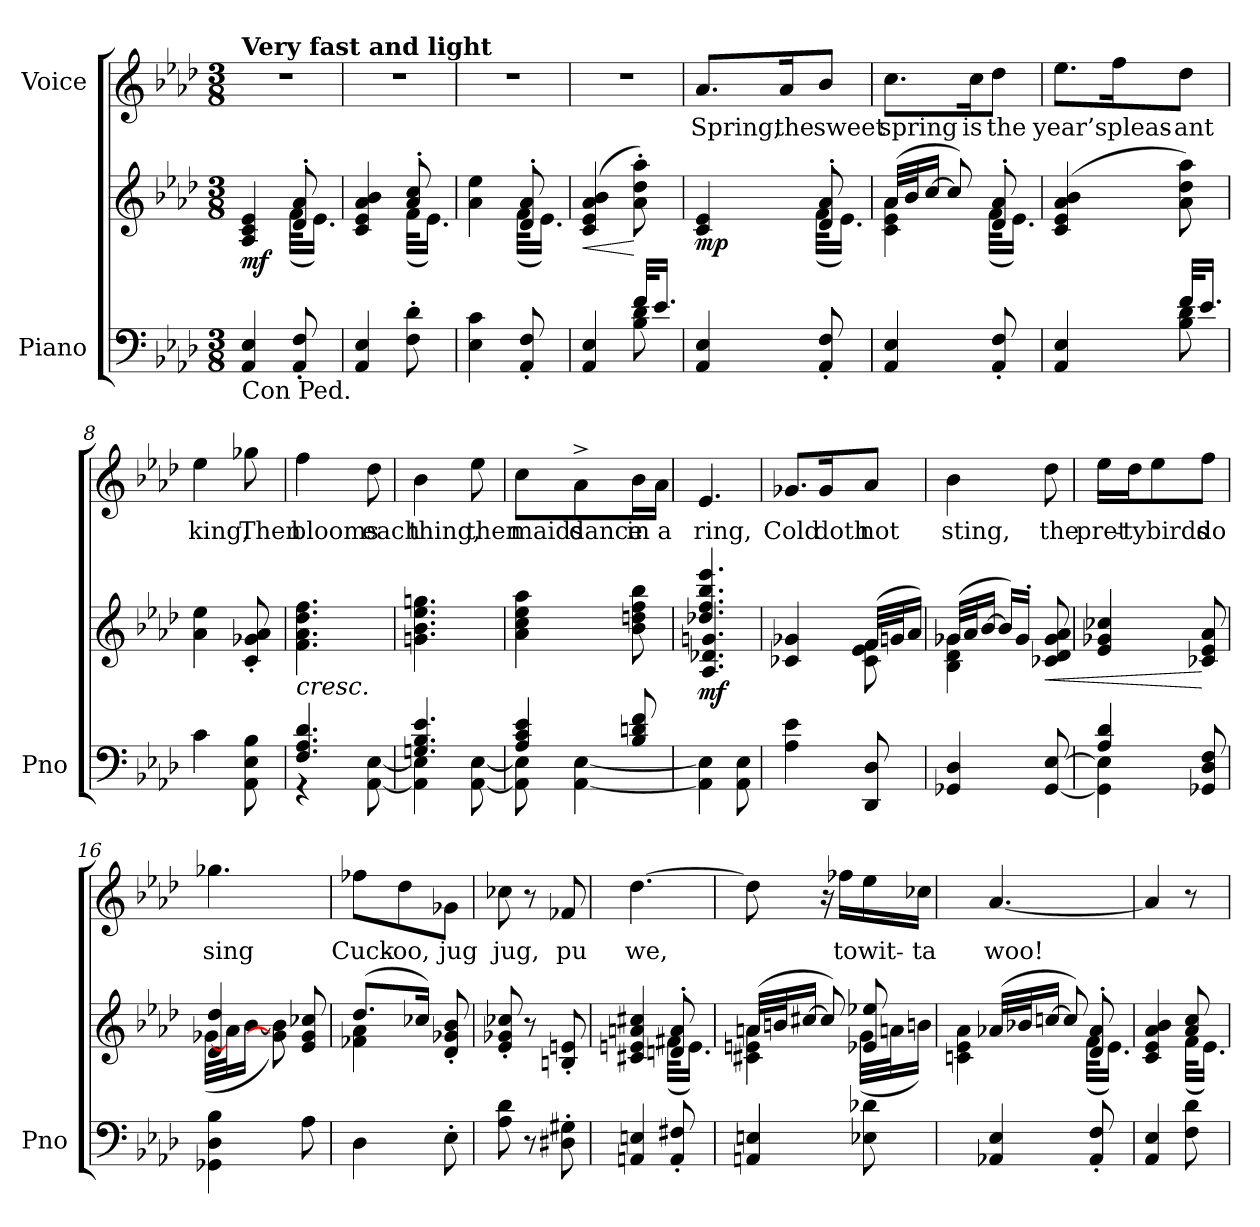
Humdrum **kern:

**kern	**kern	**dynam	**kern	**text
*part2	*part2	*part2	*part1	*part1
*staff3	*staff2	*staff2/3	*staff1	*staff1
*I"Piano	*	*	*I"Voice	*
*I'Pno	*	*	*	*
*clefF4	*clefG2	*	*clefG2	*
*k[b-e-a-d-]	*k[b-e-a-d-]	*	*k[b-e-a-d-]	*
*M3/8	*M3/8	*	*M3/8	*
=1	=1	=1	=1	=1
*	*^	*	*	*
!	!	!	!	!LO:TX:a:B:t=Very fast and light	!
!LO:TX:b:t=Con Ped.	!	!	!	!	!
!	!	!	!LO:DY:b	!	!
4AA-/ 4E-/	4A-/ 4c/ 4e-/	4ryy	mf	4.r	.
8AA-/' 8F/'	8d-/' 8a-/'	(32f\KLL	.	.	.
.	.	16.e-\JJ)	.	.	.
=2	=2	=2	=2	=2	=2
4AA-/ 4E-/	4c/ 4e-/ 4a-/ 4b-/	4ryy	.	4.r	.
8F\' 8d-\'	8a-/' 8cc/'	(32f\KLL	.	.	.
.	.	16.e-\JJ)	.	.	.
=3	=3	=3	=3	=3	=3
4E-\ 4c\	4a-\ 4ee-\	4ryy	.	4.r	.
8AA-/' 8F/'	8d-/' 8a-/'	(32f\KLL	.	.	.
.	.	16.e-\JJ)	.	.	.
=4	=4	=4	=4	=4	=4
*^	*	*	*	*	*
!	!	!	!	!LO:HP:b	!	!
*	*	*v	*v	*	*	*
4ryy	4AA-/ 4E-/	(>4c/ 4e-/ 4a-/ 4b-/	<	4.r	.
32f/KLL	8B-\ 8d-\	8a-\'> 8dd-\'> 8aa-\'>)	[	.	.
16.e-/JJ	.	.	.	.	.
*v	*v	*	*	*	*
=5	=5	=5	=5	=5
*	*^	*	*	*
!	!	!	!LO:DY:b	!	!LO:LY:b
4AA-/ 4E-/	4c/ 4e-/	4ryy	mp	8.a-/L	Spring,
!	!	!	!	!	!LO:LY:b
.	.	.	.	16a-/K	the
!	!	!	!	!	!LO:LY:b
8AA-/' 8F/'	8d-/' 8a-/'	(32f\KLL	.	8b-/J	sweet
.	.	16.e-\JJ)	.	.	.
!!LO:LB:g=z
=6	=6	=6	=6	=6	=6
!	!	!	!	!	!LO:LY:b
4AA-/ 4E-/	(32a-/LLL	4c\ 4e-\ 4a-\	.	8.cc\L	spring
.	32b-/J	.	.	.	.
.	[16cc/JJ	.	.	.	.
.	8cc/])	.	.	.	.
!	!	!	!	!	!LO:LY:b
.	.	.	.	16cc\K	is
!	!	!	!	!	!LO:LY:b
8AA-/' 8F/'	8d-/' 8a-/'	(32f\KLL	.	8dd-\J	the
.	.	16.e-\JJ)	.	.	.
=7	=7	=7	=7	=7	=7
*^	*	*	*	*	*
!	!	!	!	!	!	!LO:LY:b
*	*	*v	*v	*	*	*
4ryy	4AA-/ 4E-/	(4c/ 4e-/ 4a-/ 4b-/	.	8.ee-\L	year’s
!	!	!	!	!	!LO:LY:b
.	.	.	.	16ff\K	pleas-
!	!	!	!	!	!LO:LY:b
32f/KLL	8B-\ 8d-\	8a-\ 8dd-\ 8aa-\)	.	8dd-\J	-ant
16.e-/JJ	.	.	.	.	.
*v	*v	*	*	*	*
=8	=8	=8	=8	=8
!	!	!	!	!LO:LY:b
4c\	4a-\ 4ee-\	.	4ee-\	king,
!	!	!	!	!LO:LY:b
8AA-\ 8E-\ 8B-\	8c/' 8g-X/' 8a-/'	.	8gg-X\	Then
=9	=9	=9	=9	=9
*^	*	*	*	*
!	!	!LO:TX:b:i:t=cresc.	!	!	!
!	!	!	!	!	!LO:LY:b
4.F/ 4.A-/ 4.d-/	4r	4.f\ 4.a-\ 4.dd-\ 4.ff\	.	4ff\	blooms
!	!	!	!	!	!LO:LY:b
.	[8AA-\ [8E-\	.	.	8dd-\	each
!!LO:LB:g=z
=10	=10	=10	=10	=10	=10
!	!	!	!	!	!LO:LY:b
4.Gn/ 4.B-/ 4.e-/	4AA-\] 4E-\]	4.gn\ 4.b-\ 4.ee-\ 4.ggn\	.	4b-\	thing,
!	!	!	!	!	!LO:LY:b
.	[8AA-\ [8E-\	.	.	8ee-\	then
=11	=11	=11	=11	=11	=11
!	!	!	!	!	!LO:LY:b
4A-/ 4c/ 4e-/	8AA-\] 8E-\]	4a-\ 4cc\ 4ee-\ 4aa-\	.	8cc\L	maids
!	!	!	!	!	!LO:LY:b
.	[4AA-\ [4E-\	.	.	8a-^>\	dance
!	!	!	!	!	!LO:LY:b
8B-/ 8dn/ 8f/	.	8b-\ 8ddn\ 8ff\ 8bb-\	.	16b-\L	in
!	!	!	!	!	!LO:LY:b
.	.	.	.	16a-\JJ	a
*v	*v	*	*	*	*
=12	=12	=12	=12	=12
*	*^	*	*	*
!	!	!	!LO:DY:b	!	!LO:LY:b
4AA-\] 4E-\]	4.dd-X/ 4.ff/ 4.bb-/ 4.eee-/	4.A-/ 4.d-X/ 4.gn/	mf	4.e-/	ring,
8AA-\ 8E-\	.	.	.	.	.
=13	=13	=13	=13	=13	=13
!	!	!	!LO:DY:b	!	!LO:LY:b
!	!	!	!LO:DY:n=1:b	!	!
4A-\ 4e-\	4c-X/ 4g-X/	4ryy	p other-dynamics	8.g-X/L	Cold
!	!	!	!	!	!LO:LY:b
.	.	.	.	16g-/K	doth
!	!	!	!	!	!LO:LY:b
8DD-/ 8D-/	(32f/LLL	8c-\ 8e-\ 8f\	.	8a-/J	not
.	32gn/J	.	.	.	.
.	16a-/JJ)	.	.	.	.
!!LO:PB:g=z
=14	=14	=14	=14	=14	=14
!	!	!	!	!	!LO:LY:b
4GG-X/ 4D-/	(>32g-X/LLL	4B-\ 4d-\ 4g-\	.	4b-\	sting,
.	32a-/J	.	.	.	.
.	[16b-/JJ	.	.	.	.
.	16b-/LL])	.	.	.	.
.	16g-'/JJ	.	.	.	.
!	!	!	!LO:HP:b	!	!LO:LY:b
[<8GG-/ [<8E-/	8c-X/ 8d-/ 8g-/ 8a-/	8ryy	<	8dd-\	the
=15	=15	=15	=15	=15	=15
*^	*	*	*	*	*
!	!	!	!	!	!	!LO:LY:b
*	*	*v	*v	*	*	*
4A-/ 4d-/	4GG-\] 4E-\]	4e-/ 4g-X/ 4cc-X/	.	16ee-\LL	pret-
!	!	!	!	!	!LO:LY:b
.	.	.	.	16dd-\J	-ty
!	!	!	!	!	!LO:LY:b
.	.	.	.	8ee-\	birds
!	!	!	!	!	!LO:LY:b
8GG-X/ 8D-/ 8F/	8ryy	8c-X/ 8e-/ 8a-/	[	8ff\J	do
=16	=16	=16	=16	=16	=16
*	*	*^	*	*	*
!	!	!	!	!	!	!LO:LY:b
*v	*v	*	*	*	*	*
4GG-X\ 4D-\ 4B-\	4d-/ 4dd-/	([32g-X\LLL	.	4.gg-X\	sing
.	.	32a-\J	.	.	.
.	.	[>16b-\JJ	.	.	.
.	.	8g-\] 8b-\])	.	.	.
8A-\	8e-/ 8g-/ 8cc-X/	8ryy	.	.	.
=17	=17	=17	=17	=17	=17
!	!	!	!	!	!LO:LY:b
4D-\	(8.dd-/L	4f-X\ 4a-\	.	8ff-X\L	Cuck-
!	!	!	!	!	!LO:LY:b
.	.	.	.	8dd-\	-oo,
.	16cc-X/Jk)	.	.	.	.
!	!	!	!	!	!LO:LY:b
8E-'\	8d-/'> 8g-X/'> 8b-/'>	8ryy	.	8g-X\J	jug
!!LO:LB:g=z
=18	=18	=18	=18	=18	=18
!	!	!	!	!	!LO:LY:b
*	*v	*v	*	*	*
8A-\ 8d-\	8e-/'> 8g-X/'> 8cc-X/'>	.	8cc-X\	jug,
8r	8r	.	8r	.
!	!	!	!	!LO:LY:b
8D#X\' 8G#X\'	8Bn/'> 8en/'>	.	8f-X/	pu
=19	=19	=19	=19	=19
*	*^	*	*	*
!	!	!	!	!	!LO:LY:b
4AAn/ 4En/	4c#X/ 4en/ 4an/ 4cc#X/	4ryy	.	[4.dd-\	we,
8AA/' 8F#X/'	8dn/' 8a/'	(32f#X\KLL	.	.	.
.	.	16.e\JJ)	.	.	.
=20	=20	=20	=20	=20	=20
4AAn/ 4En/	(32an/LLL	4c#X\ 4en\ 4a\	.	8dd-\]	.
.	32bn/J	.	.	.	.
.	[16cc#X/JJ	.	.	.	.
.	8cc#/])	.	.	16r	.
!	!	!	!	!	!LO:LY:b
.	.	.	.	16ff-X\LL	to
!	!	!	!	!	!LO:LY:b
8E-X\ 8d-X\	8e-X/ 8ee-X/	(32g\LLL	.	16ee-\	wit-
.	.	32an\J	.	.	.
!	!	!	!	!	!LO:LY:b
.	.	16bn\JJ)	.	16cc-X\JJ	-ta
=21	=21	=21	=21	=21	=21
!	!	!	!	!	!LO:LY:b
4AA-X/ 4E-/	(32a-X/LLL	4cn\ 4e-\ 4a-\	.	[4.a-/	woo!
.	32b-X/J	.	.	.	.
.	[16ccn/JJ	.	.	.	.
.	8cc/])	.	.	.	.
8AA-/' 8F/'	8d-/' 8a-/'	(32f\KLL	.	.	.
.	.	16.e-\JJ)	.	.	.
!!LO:LB:g=z
=22	=22	=22	=22	=22	=22
4AA-/ 4E-/	4c/ 4e-/ 4a-/ 4b-/	4ryy	.	4a-/]	.
8F\ 8d-\	8a-/ 8cc/	(32f\KLL	.	8r	.
.	.	16.e-\JJ)	.	.	.
*	*v	*v	*	*	*
=	=	=	=	=
*-	*-	*-	*-	*-
